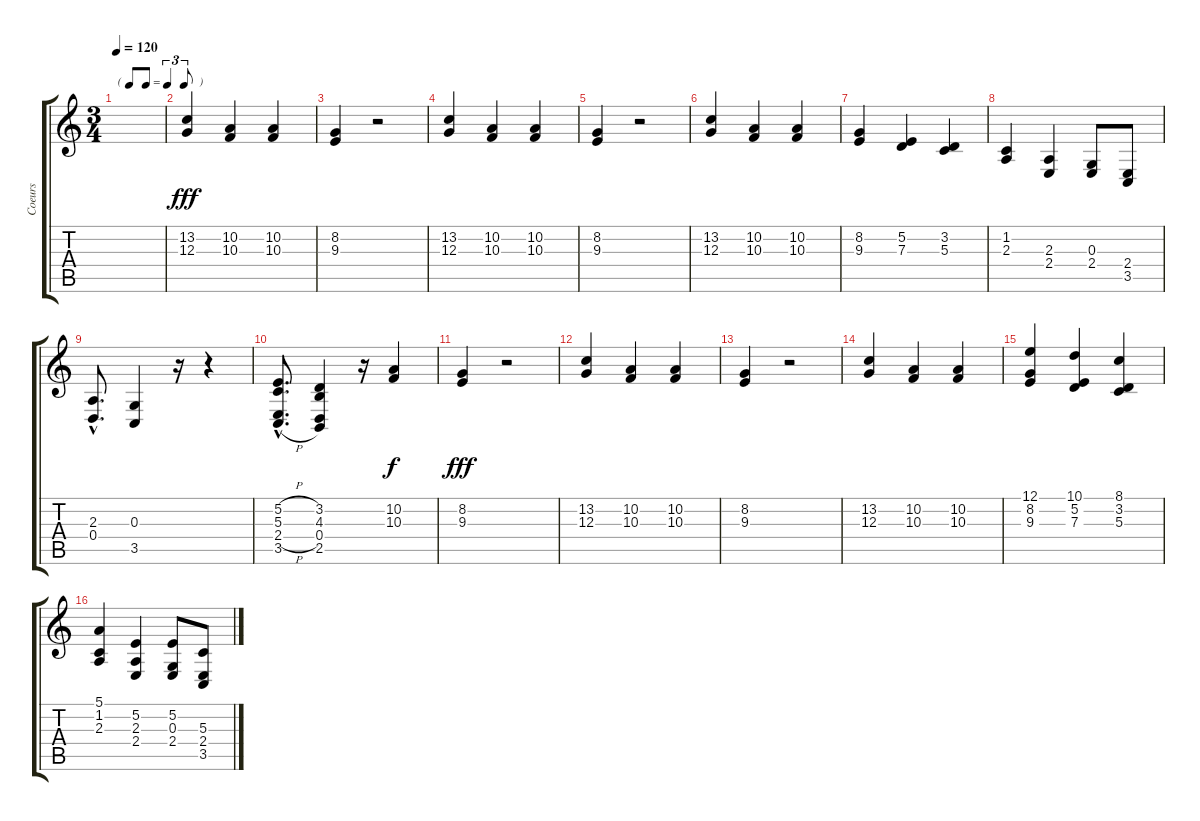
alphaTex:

\track ("Coeurs" "Coeurs") {instrument brightacousticpiano}
\staff {score tabs}
\tuning (E4 B3 G3 D3 A2 E2) {hide}
\ts (3 4)
\tf triplet8th
\tempo 120
\clef g2
\ks c
|
(13.2 12.3).4{dy fff} (10.2 10.3).4 (10.2 10.3).4 |
(8.2 9.3).4 r.2 |
(13.2 12.3).4 (10.2 10.3).4 (10.2 10.3).4 |
(8.2 9.3).4 r.2 |
(13.2 12.3).4 (10.2 10.3).4 (10.2 10.3).4 |
(8.2 9.3).4 (5.2 7.3).4 (3.2 5.3).4 |
(1.2 2.3).4 (2.3 2.4).4 (0.3 2.4).8 (2.4 3.5).8 |
(2.3{hac} 0.4{hac}).8{d} (0.3 3.5).4 r.16 r.4 |
(5.2{h hac} 5.3{h hac} 2.4{h hac} 3.5{h hac}).8{d} (3.2 4.3 0.4 2.5).4 r.16 (10.2 10.3).4{dy f} |
(8.2 9.3).4{dy fff} r.2 |
(13.2 12.3).4 (10.2 10.3).4 (10.2 10.3).4 |
(8.2 9.3).4 r.2 |
(13.2 12.3).4 (10.2 10.3).4 (10.2 10.3).4 |
(12.1 8.2 9.3).4 (10.1 5.2 7.3).4 (8.1 3.2 5.3).4 |
(5.1 1.2 2.3).4 (5.2 2.3 2.4).4 (5.2 0.3 2.4).8 (5.3 2.4 3.5).8
